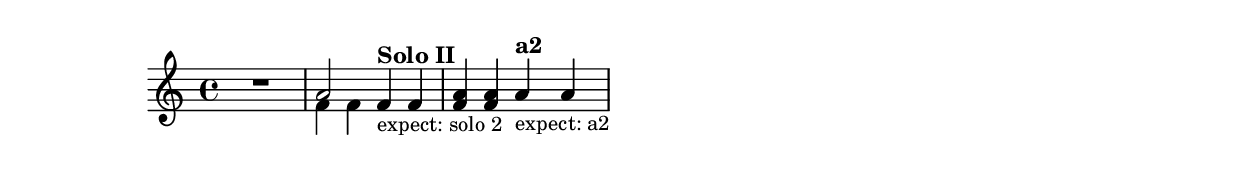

\header {
    texidoc ="The part combiner detects a2, solo1 and solo2, and prints
texts accordingly.

"

    
    }


\version "2.19.21"

\layout { ragged-right= ##t }

vone =  \relative { R1 a'2    r4 r a a a a }
vtwo =  \relative { R1 f'4 f4 f4 f f f a a  }
comm = { s1 s2 s4_\markup { \small "expect: solo 2" }
	 s4 s2 s4_\markup { \small "expect: a2"  } s4 } 
\new Staff <<
    \partcombine \vone \vtwo
    \comm
>>
 
